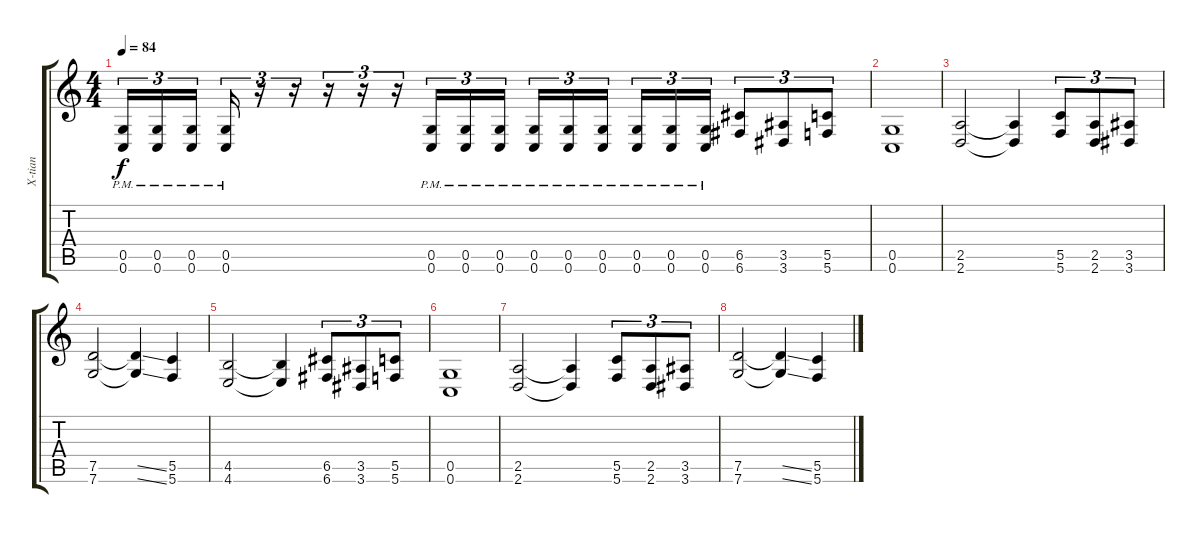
\track ("X-tian" "X-tian") {instrument distortionguitar}
\staff {score tabs}
\tuning (D4 A3 F3 C3 G2 C2) {hide}
\ts (4 4)
\tempo 84
\clef g2
\ks c
(0.5{pm} 0.6{pm}).16{tu (3 2) dy f} (0.5{pm} 0.6{pm}).16{tu (3 2)} (0.5{pm} 0.6{pm}).16{tu (3 2) beam splitsecondary} (0.5{pm} 0.6{pm}).16{tu (3 2)} r.16{tu (3 2)} r.16{tu (3 2)} r.16{tu (3 2)} r.16{tu (3 2)} r.16{tu (3 2)} (0.5{pm} 0.6{pm}).16{tu (3 2)} (0.5{pm} 0.6{pm}).16{tu (3 2)} (0.5{pm} 0.6{pm}).16{tu (3 2)} (0.5{pm} 0.6{pm}).16{tu (3 2)} (0.5{pm} 0.6{pm}).16{tu (3 2)} (0.5{pm} 0.6{pm}).16{tu (3 2) beam splitsecondary} (0.5{pm} 0.6{pm}).16{tu (3 2)} (0.5{pm} 0.6{pm}).16{tu (3 2)} (0.5{pm} 0.6{pm}).16{tu (3 2)} (6.5 6.6).8{tu (3 2)} (3.5 3.6).8{tu (3 2)} (5.5 5.6).8{tu (3 2)} |
(0.5 0.6).1 |
(2.5 2.6).2 (2.5{t} 2.6{t}).4 (5.5 5.6).8{tu (3 2)} (2.5 2.6).8{tu (3 2)} (3.5 3.6).8{tu (3 2)} |
(7.5 7.6).2 (7.5{ss t} 7.6{ss t}).4 (5.5 5.6).4 |
(4.5 4.6).2 (4.5{t} 4.6{t}).4 (6.5 6.6).8{tu (3 2)} (3.5 3.6).8{tu (3 2)} (5.5 5.6).8{tu (3 2)} |
(0.5 0.6).1 |
(2.5 2.6).2 (2.5{t} 2.6{t}).4 (5.5 5.6).8{tu (3 2)} (2.5 2.6).8{tu (3 2)} (3.5 3.6).8{tu (3 2)} |
(7.5 7.6).2 (7.5{ss t} 7.6{ss t}).4 (5.5 5.6).4
